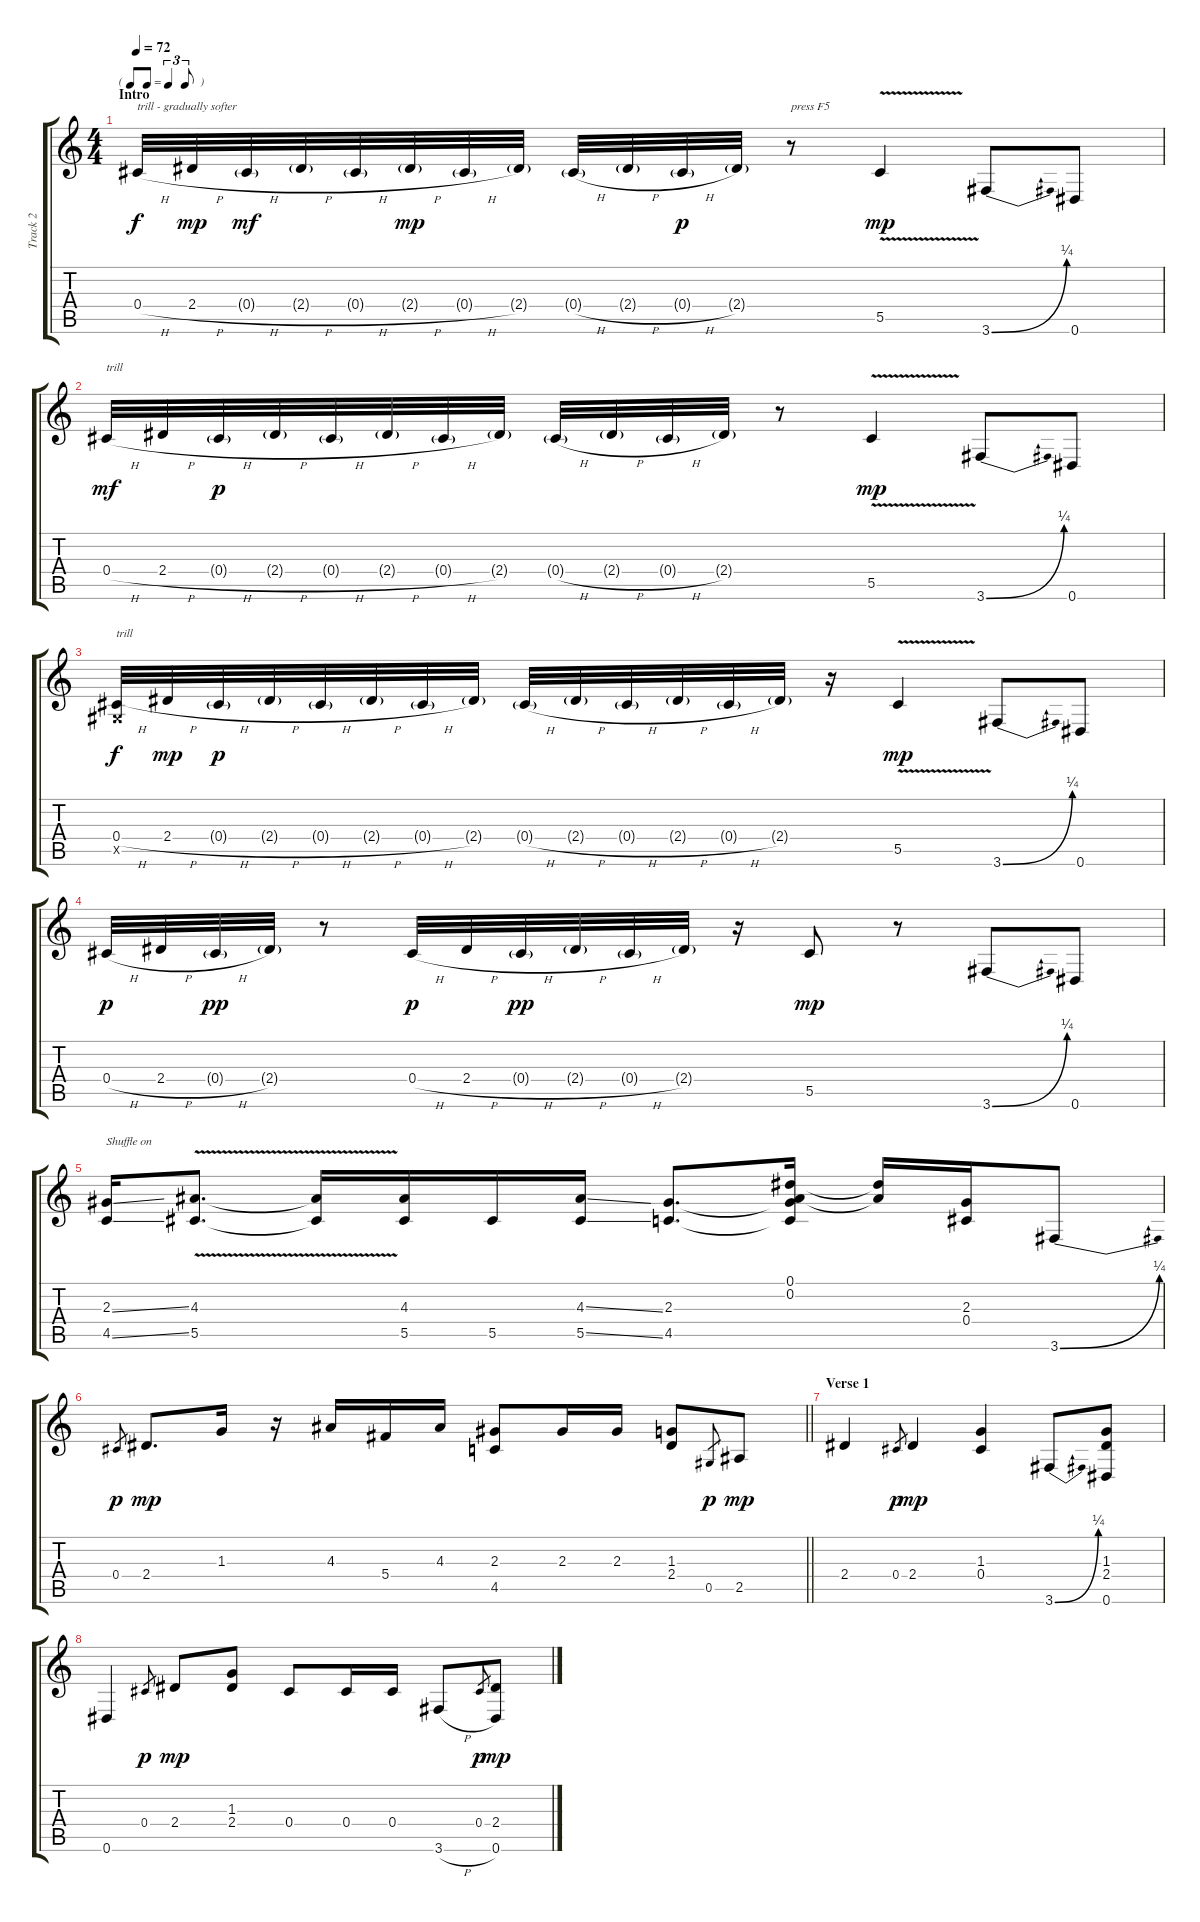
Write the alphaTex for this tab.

\track ("Track 2" "Track 2") {instrument fretlessbass}
\staff {score tabs}
\tuning (Eb4 Bb3 Gb3 Db3 Ab2 Eb2) {hide}
\ts (4 4)
\tf triplet8th
\section ("" "Intro")
\tempo 72
\clef g2
\ks c
0.4{h}.32{txt "trill - gradually softer" dy f instrument fretlessbass} 2.4{h}.32{dy mp} 0.4{h g}.32{dy mf} 2.4{h g}.32 0.4{h g}.32 2.4{h g}.32{dy mp} 0.4{h g}.32 2.4{g}.32 0.4{h g}.32 2.4{h g}.32 0.4{h g}.32{dy p} 2.4{g}.32 r.8{txt "press F5"} 5.5{v}.4{dy mp} 3.6{be (bend 0 0 60 1)}.8 0.6.8 |
0.4{h}.32{txt "trill" dy mf} 2.4{h}.32 0.4{h g}.32{dy p} 2.4{h g}.32 0.4{h g}.32 2.4{h g}.32 0.4{h g}.32 2.4{g}.32 0.4{h g}.32 2.4{h g}.32 0.4{h g}.32 2.4{g}.32 r.8 5.5{v}.4{dy mp} 3.6{be (bend 0 0 60 1)}.8 0.6.8 |
(0.4{h} 0.5{x}).32{txt "trill" dy f} 2.4{h}.32{dy mp} 0.4{h g}.32{dy p} 2.4{h g}.32 0.4{h g}.32 2.4{h g}.32 0.4{h g}.32 2.4{g}.32 0.4{h g}.32 2.4{h g}.32 0.4{h g}.32 2.4{h g}.32 0.4{h g}.32 2.4{g}.32 r.16 5.5{v}.4{dy mp} 3.6{be (bend 0 0 60 1)}.8 0.6.8 |
0.4{h}.32{dy p} 2.4{h}.32 0.4{h g}.32{dy pp} 2.4{g}.32 r.8 0.4{h}.32{dy p} 2.4{h}.32 0.4{h g}.32{dy pp} 2.4{h g}.32 0.4{h g}.32 2.4{g}.32 r.16 5.5.8{dy mp} r.8 3.6{be (bend 0 0 60 1)}.8 0.6.8 |
(2.3{ss} 4.5{ss}).16{txt "Shuffle on"} (4.3{v} 5.5{v}).8{d} (4.3{t} 5.5{t}).16 (4.3 5.5).16 5.5.16 (4.3{ss} 5.5{ss}).16 (2.3 4.5).8{d} (0.1 0.2 2.3{t} 4.5{t}).16 (0.1{t} 0.2{t}).16 (2.3 0.4).16 3.6{be (bend 0 0 60 1)}.8 |
\barLineRight lightlight
0.4.8{gr dy p} 2.4.8{d dy mp} 1.3.16 r.16 4.3.16 5.4.16 4.3.16 (2.3 4.5).8 2.3.16 2.3.16 (1.3 2.4).8 0.5.8{gr dy p} 2.5.8{dy mp} |
\section ("" "Verse 1")
2.4.4 0.4.8{gr dy p} 2.4.4{dy mp} (1.3 0.4).4 3.6{be (bend 0 0 60 1)}.8 (1.3 2.4 0.6).8 |
0.6.4 0.4.8{gr dy p} 2.4.8{dy mp} (1.3 2.4).8 0.4.8 0.4.16 0.4.16 3.6{h}.8 0.4.8{gr dy p} (2.4 0.6).8{dy mp}
